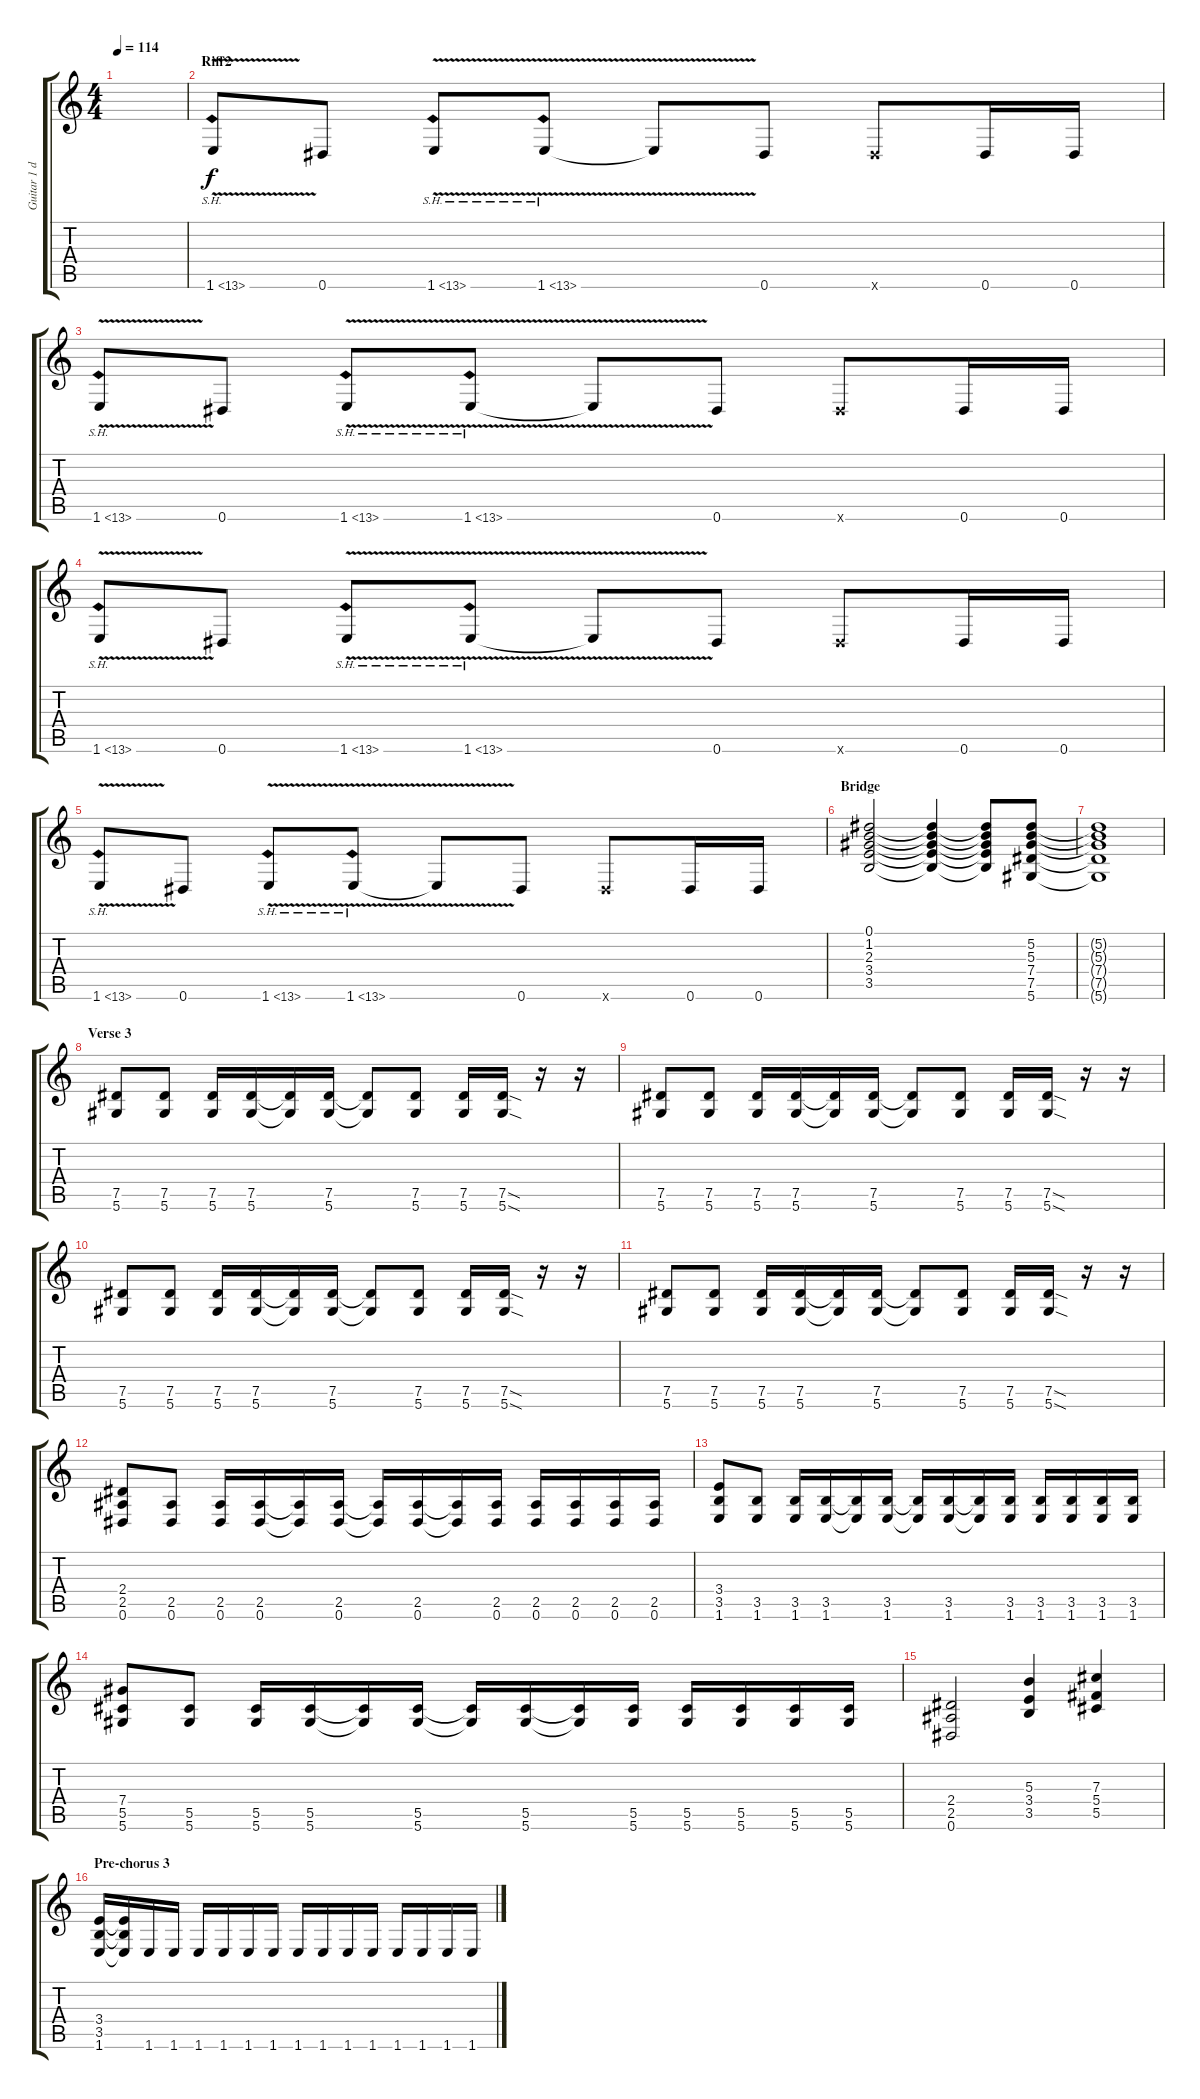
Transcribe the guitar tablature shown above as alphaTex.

\track ("Guitar 1 d" "Guitar 1 d") {instrument distortionguitar}
\staff {score tabs}
\tuning (Eb4 Bb3 Gb3 Db3 Ab2 Eb2) {hide}
\ts (4 4)
\tempo 114
\clef g2
\ks c
|
\section ("" "Riff2")
1.6{sh 12 v}.8 0.6.8 1.6{sh 12 v}.8 1.6{sh 12 v}.8 1.6{t}.8 0.6.8 0.6{x}.8 0.6.16 0.6.16 |
1.6{sh 12 v}.8 0.6.8 1.6{sh 12 v}.8 1.6{sh 12 v}.8 1.6{t}.8 0.6.8 0.6{x}.8 0.6.16 0.6.16 |
1.6{sh 12 v}.8 0.6.8 1.6{sh 12 v}.8 1.6{sh 12 v}.8 1.6{t}.8 0.6.8 0.6{x}.8 0.6.16 0.6.16 |
1.6{sh 12 v}.8 0.6.8 1.6{sh 12 v}.8 1.6{sh 12 v}.8 1.6{t}.8 0.6.8 0.6{x}.8 0.6.16 0.6.16 |
\section ("" "Bridge")
(0.1 1.2 2.3 3.4 3.5).2 (0.1{t} 1.2{t} 2.3{t} 3.4{t} 3.5{t}).4 (0.1{t} 1.2{t} 2.3{t} 3.4{t} 3.5{t}).8 (5.2 5.3 7.4 7.5 5.6).8 |
(5.2{t} 5.3{t} 7.4{t} 7.5{t} 5.6{t}).1 |
\section ("" "Verse 3")
(7.5 5.6).8 (7.5 5.6).8 (7.5 5.6).16 (7.5 5.6).16 (7.5{t} 5.6{t}).16 (7.5 5.6).16 (7.5{t} 5.6{t}).8 (7.5 5.6).8 (7.5 5.6).16 (7.5{sod} 5.6{sod}).16 r.16 r.16 |
(7.5 5.6).8 (7.5 5.6).8 (7.5 5.6).16 (7.5 5.6).16 (7.5{t} 5.6{t}).16 (7.5 5.6).16 (7.5{t} 5.6{t}).8 (7.5 5.6).8 (7.5 5.6).16 (7.5{sod} 5.6{sod}).16 r.16 r.16 |
(7.5 5.6).8 (7.5 5.6).8 (7.5 5.6).16 (7.5 5.6).16 (7.5{t} 5.6{t}).16 (7.5 5.6).16 (7.5{t} 5.6{t}).8 (7.5 5.6).8 (7.5 5.6).16 (7.5{sod} 5.6{sod}).16 r.16 r.16 |
(7.5 5.6).8 (7.5 5.6).8 (7.5 5.6).16 (7.5 5.6).16 (7.5{t} 5.6{t}).16 (7.5 5.6).16 (7.5{t} 5.6{t}).8 (7.5 5.6).8 (7.5 5.6).16 (7.5{sod} 5.6{sod}).16 r.16 r.16 |
(2.4 2.5 0.6).8 (2.5 0.6).8 (2.5 0.6).16 (2.5 0.6).16 (2.5{t} 0.6{t}).16 (2.5 0.6).16 (2.5{t} 0.6{t}).16 (2.5 0.6).16 (2.5{t} 0.6{t}).16 (2.5 0.6).16 (2.5 0.6).16 (2.5 0.6).16 (2.5 0.6).16 (2.5 0.6).16 |
(3.4 3.5 1.6).8 (3.5 1.6).8 (3.5 1.6).16 (3.5 1.6).16 (3.5{t} 1.6{t}).16 (3.5 1.6).16 (3.5{t} 1.6{t}).16 (3.5 1.6).16 (3.5{t} 1.6{t}).16 (3.5 1.6).16 (3.5 1.6).16 (3.5 1.6).16 (3.5 1.6).16 (3.5 1.6).16 |
(7.4 5.5 5.6).8 (5.5 5.6).8 (5.5 5.6).16 (5.5 5.6).16 (5.5{t} 5.6{t}).16 (5.5 5.6).16 (5.5{t} 5.6{t}).16 (5.5 5.6).16 (5.5{t} 5.6{t}).16 (5.5 5.6).16 (5.5 5.6).16 (5.5 5.6).16 (5.5 5.6).16 (5.5 5.6).16 |
(2.4 2.5 0.6).2 (5.3 3.4 3.5).4 (7.3 5.4 5.5).4 |
\section ("" "Pre-chorus 3")
(3.4 3.5 1.6).16 (3.4{t} 3.5{t} 1.6{t}).16 1.6.16 1.6.16 1.6.16 1.6.16 1.6.16 1.6.16 1.6.16 1.6.16 1.6.16 1.6.16 1.6.16 1.6.16 1.6.16 1.6.16
